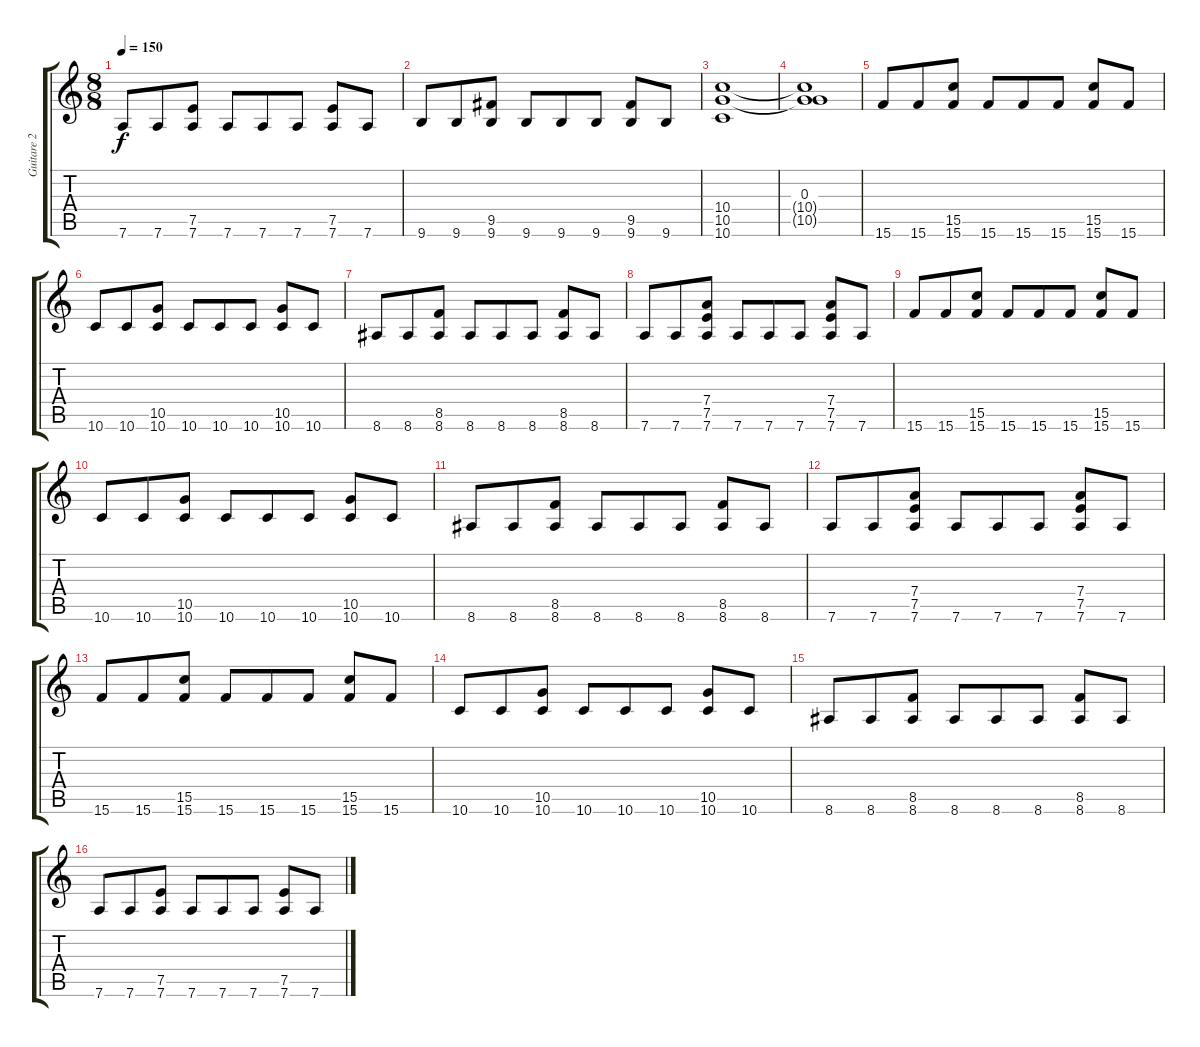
\track ("Guitare 2" "Guitare 2") {instrument distortionguitar}
\staff {score tabs}
\tuning (E4 B3 G3 D3 A2 D2) {hide}
\ts (8 8)
\tempo 150
\clef g2
\ks c
7.6.8{dy f} 7.6.8 (7.5 7.6).8 7.6.8 7.6.8 7.6.8 (7.5 7.6).8 7.6.8 |
9.6.8 9.6.8 (9.5 9.6).8 9.6.8 9.6.8 9.6.8 (9.5 9.6).8 9.6.8 |
(10.4 10.5 10.6).1 |
(0.3 10.4{t} 10.5{t}).1 |
15.6.8 15.6.8 (15.5 15.6).8 15.6.8 15.6.8 15.6.8 (15.5 15.6).8 15.6.8 |
10.6.8 10.6.8 (10.5 10.6).8 10.6.8 10.6.8 10.6.8 (10.5 10.6).8 10.6.8 |
8.6.8 8.6.8 (8.5 8.6).8 8.6.8 8.6.8 8.6.8 (8.5 8.6).8 8.6.8 |
7.6.8 7.6.8 (7.4 7.5 7.6).8 7.6.8 7.6.8 7.6.8 (7.4 7.5 7.6).8 7.6.8 |
15.6.8 15.6.8 (15.5 15.6).8 15.6.8 15.6.8 15.6.8 (15.5 15.6).8 15.6.8 |
10.6.8 10.6.8 (10.5 10.6).8 10.6.8 10.6.8 10.6.8 (10.5 10.6).8 10.6.8 |
8.6.8 8.6.8 (8.5 8.6).8 8.6.8 8.6.8 8.6.8 (8.5 8.6).8 8.6.8 |
7.6.8 7.6.8 (7.4 7.5 7.6).8 7.6.8 7.6.8 7.6.8 (7.4 7.5 7.6).8 7.6.8 |
15.6.8 15.6.8 (15.5 15.6).8 15.6.8 15.6.8 15.6.8 (15.5 15.6).8 15.6.8 |
10.6.8 10.6.8 (10.5 10.6).8 10.6.8 10.6.8 10.6.8 (10.5 10.6).8 10.6.8 |
8.6.8 8.6.8 (8.5 8.6).8 8.6.8 8.6.8 8.6.8 (8.5 8.6).8 8.6.8 |
7.6.8 7.6.8 (7.5 7.6).8 7.6.8 7.6.8 7.6.8 (7.5 7.6).8 7.6.8
